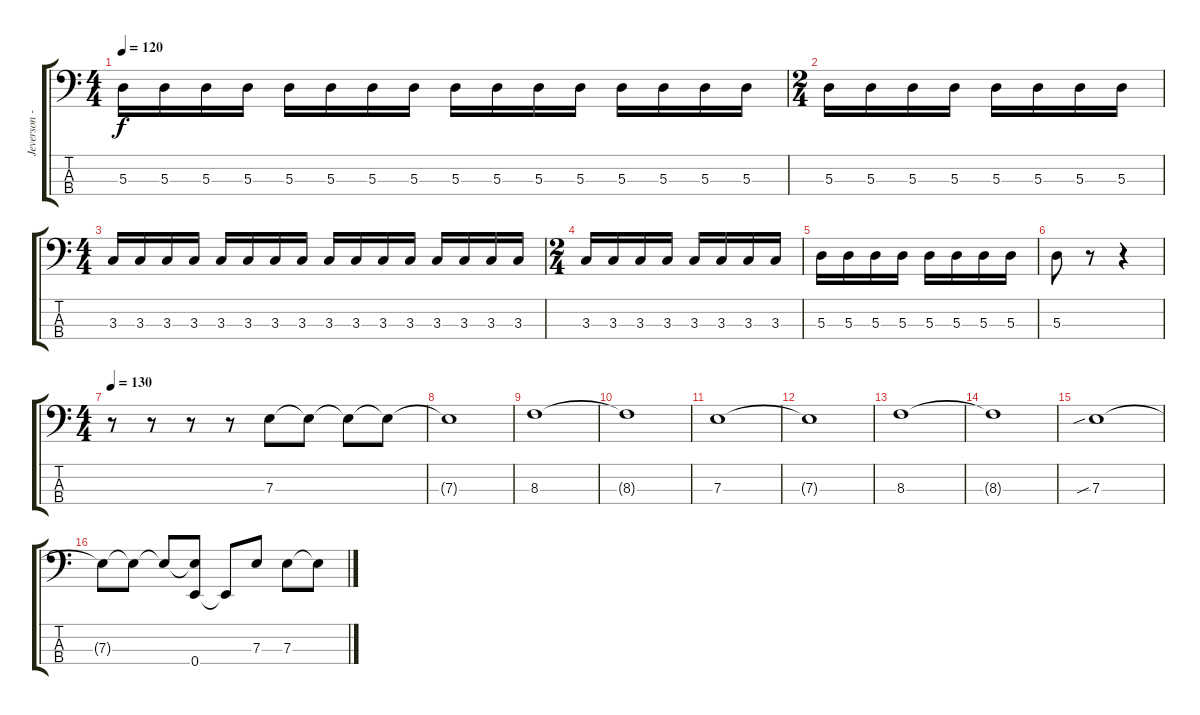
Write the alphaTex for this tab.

\track ("Jeverson --Bass" "Jeverson -") {instrument electricbassfinger}
\staff {score tabs}
\tuning (G2 D2 A1 E1) {hide}
\ts (4 4)
\tempo 120
\clef f4
\ks c
5.3.16{dy f} 5.3.16 5.3.16 5.3.16 5.3.16 5.3.16 5.3.16 5.3.16 5.3.16 5.3.16 5.3.16 5.3.16 5.3.16 5.3.16 5.3.16 5.3.16 |
\ts (2 4)
5.3.16 5.3.16 5.3.16 5.3.16 5.3.16 5.3.16 5.3.16 5.3.16 |
\ts (4 4)
3.3.16 3.3.16 3.3.16 3.3.16 3.3.16 3.3.16 3.3.16 3.3.16 3.3.16 3.3.16 3.3.16 3.3.16 3.3.16 3.3.16 3.3.16 3.3.16 |
\ts (2 4)
3.3.16 3.3.16 3.3.16 3.3.16 3.3.16 3.3.16 3.3.16 3.3.16 |
5.3.16 5.3.16 5.3.16 5.3.16 5.3.16 5.3.16 5.3.16 5.3.16 |
5.3.8 r.8 r.4 |
\ts (4 4)
\tempo 130
r.8 r.8 r.8 r.8 7.3.8 7.3{t}.8 7.3{t}.8 7.3{t}.8 |
7.3{t}.1 |
8.3.1 |
8.3{t}.1 |
7.3.1 |
7.3{t}.1 |
8.3.1 |
8.3{t}.1 |
7.3{sib}.1 |
7.3{t}.8 7.3{t}.8 7.3{t}.8 (7.3{t} 0.4).8 0.4{t}.8 7.3.8 7.3.8 7.3{t}.8
